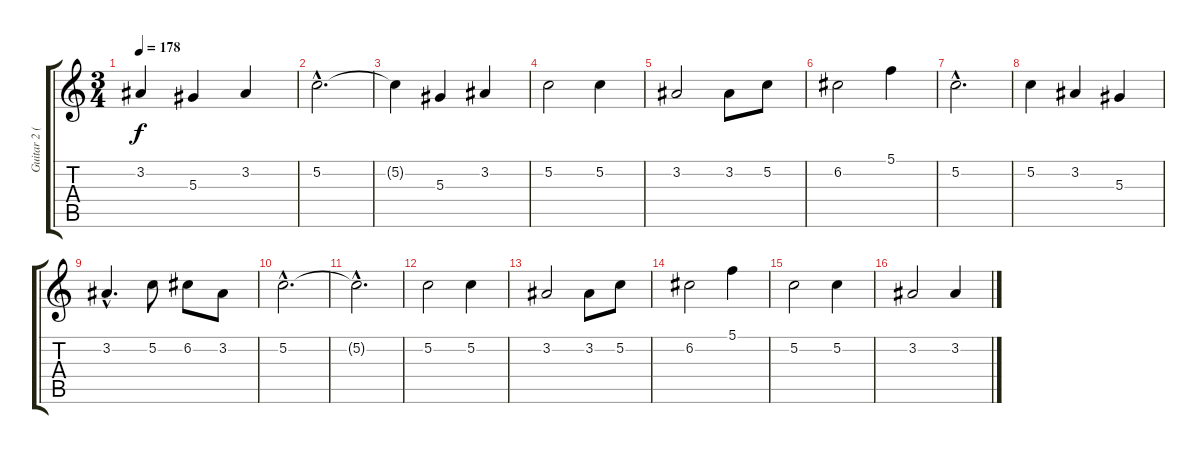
\track ("Guitar 2 (Acoustic)" "Guitar 2 (") {instrument acousticguitarsteel}
\staff {score tabs}
\tuning (C4 G3 Eb3 Bb2 F2 C2) {hide}
\ts (3 4)
\tempo 178
\clef g2
\ks c
3.2.4{dy f} 5.3.4 3.2.4 |
5.2{hac}.2{d} |
5.2{t}.4 5.3.4 3.2.4 |
5.2.2 5.2.4 |
3.2.2 3.2.8 5.2.8 |
6.2.2 5.1.4 |
5.2{hac}.2{d} |
5.2.4 3.2.4 5.3.4 |
3.2{hac}.4{d} 5.2.8 6.2.8 3.2.8 |
5.2{hac}.2{d} |
5.2{hac t}.2{d} |
5.2.2 5.2.4 |
3.2.2 3.2.8 5.2.8 |
6.2.2 5.1.4 |
5.2.2 5.2.4 |
3.2.2 3.2.4
